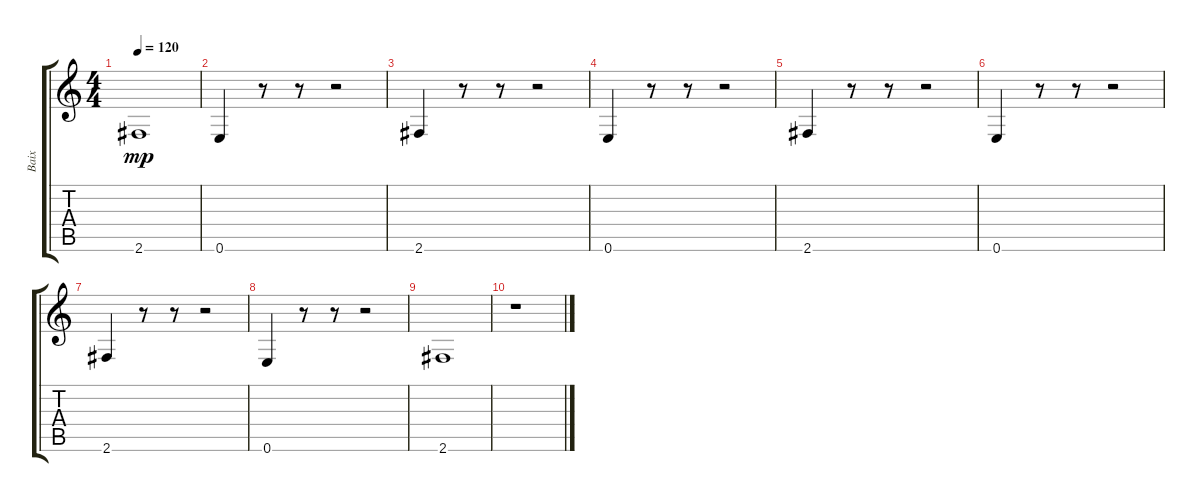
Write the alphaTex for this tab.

\track ("Baix" "Baix") {instrument fretlessbass}
\staff {score tabs}
\tuning (E4 B3 G3 D3 A2 E2) {hide}
\ts (4 4)
\tempo 120
\clef g2
\ks c
2.6.1{dy mp} |
0.6.4 r.8 r.8 r.2 |
2.6.4 r.8 r.8 r.2 |
0.6.4 r.8 r.8 r.2 |
2.6.4 r.8 r.8 r.2 |
0.6.4 r.8 r.8 r.2 |
2.6.4 r.8 r.8 r.2 |
0.6.4 r.8 r.8 r.2 |
2.6.1 |
r.1
